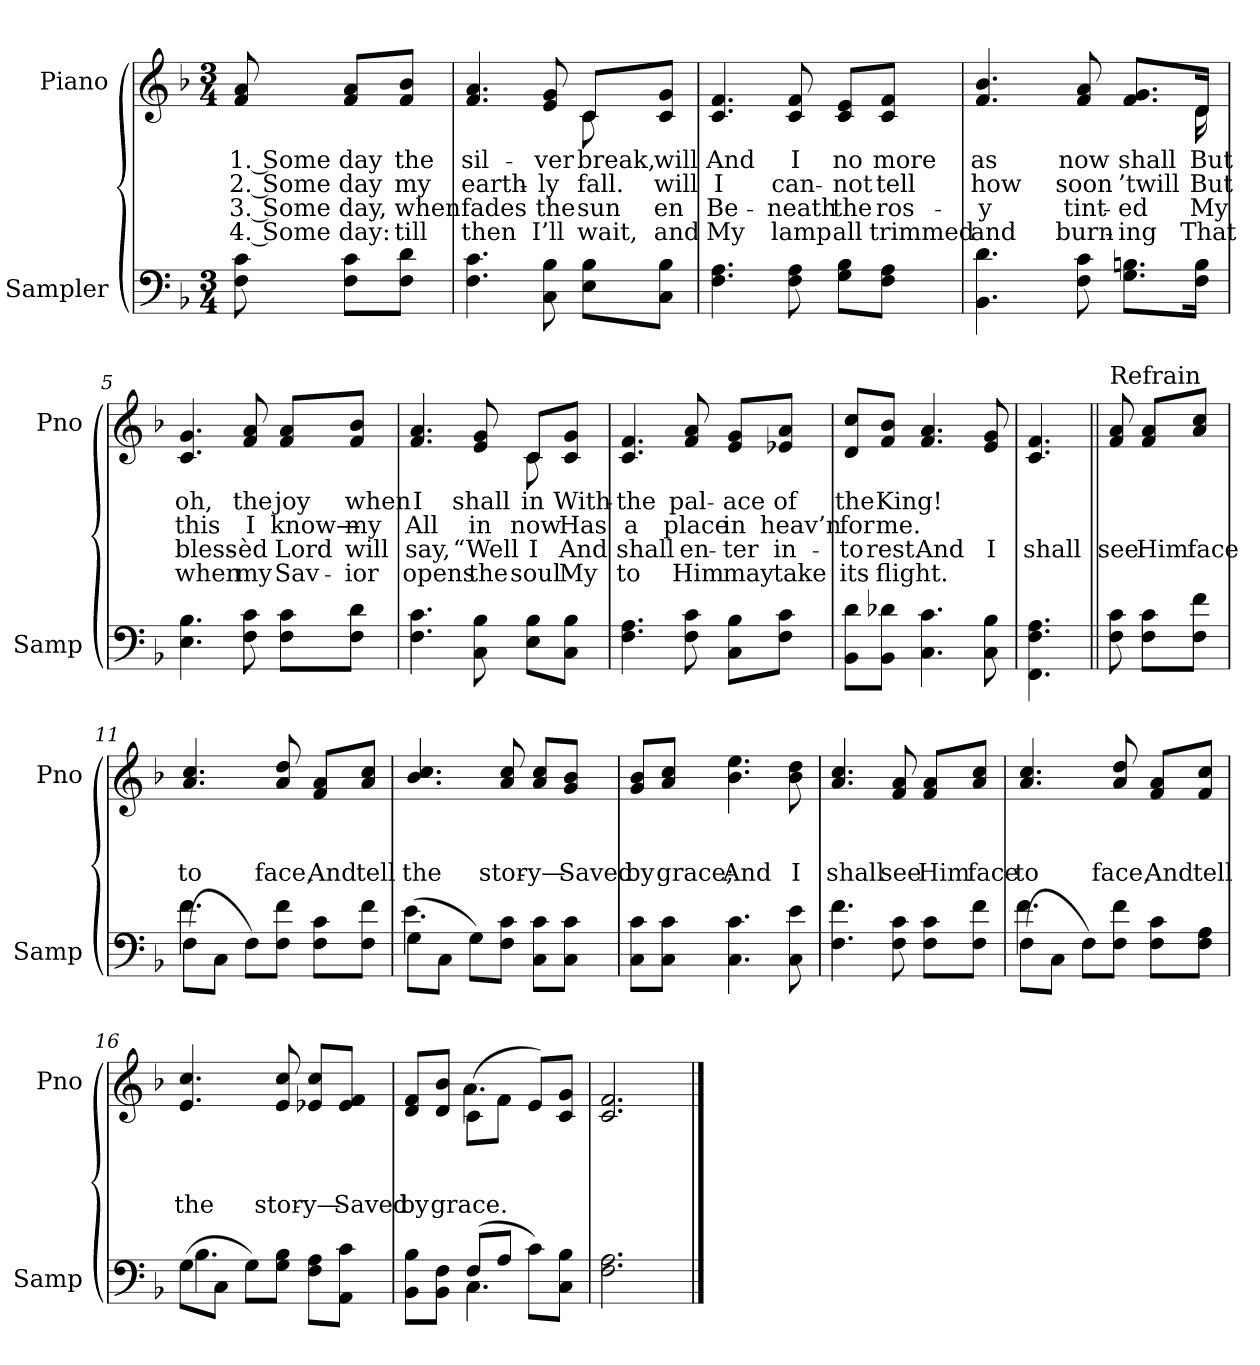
**kern	**kern	**text	**text	**text	**text
*part2	*part1	*part1	*part1	*part1	*part1
*staff2	*staff1	*staff1	*staff1	*staff1	*staff1
*I"Sampler	*I"Piano	*	*	*	*
*I'Samp	*I'Pno	*	*	*	*
*clefF4	*clefG2	*	*	*	*
*k[b-]	*k[b-]	*	*	*	*
*F:	*F:	*	*	*	*
*M3/4	*M3/4	*	*	*	*
=1	=1	=1	=1	=1	=1
8F\ 8c\	8f 8a	1. Some	2. Some	3. Some	4. Some
8F\ 8c\L	8f/ 8a/L	day	day	day,	day:
8F\ 8d\J	8f/ 8b-/J	the	my	when	till
=2	=2	=2	=2	=2	=2
*	*^	*	*	*	*
4.F\ 4.c\	4.f 4.a	2ryy	sil-	earth-	fades	then
8C\ 8B-\	8e 8g	.	-ver	-ly	the	I’ll
8E\ 8B-\L	8c/L	8c	break,	fall.	sun	wait,
8C\ 8B-\J	8c/ 8g/J	8ryy	will	will	-en	and
*	*v	*v	*	*	*	*
=3	=3	=3	=3	=3	=3
4.F\ 4.A\	4.c 4.f	And	I	Be-	My
8F\ 8A\	8c 8f	I	can-	-neath	lamp
8G\ 8B-\L	8c/ 8e/L	no	-not	the	all
8F\ 8A\J	8c/ 8f/J	more	tell	ros-	trimmed
=4	=4	=4	=4	=4	=4
*	*^	*	*	*	*
4.BB-\ 4.d\	4.f 4.b-	8.ryy	as	how	-y	and
*	*v	*v	*	*	*	*
8F\ 8c\	8f 8a	now	soon	tint-	burn-
8.G\ 8.Bn\L	8.f/ 8.g/L	shall	’twill	-ed	-ing
*	*^	*	*	*	*
16F\ 16B\Jk	16d/Jk	16d	But	But	My	That
*	*v	*v	*	*	*	*
=5	=5	=5	=5	=5	=5
4.E\ 4.B-\	4.c/ 4.g/	oh,	this	bless-	when
8F\ 8c\	8f/ 8a/	the	I	-èd	my
8F\ 8c\L	8f/ 8a/L	joy	know—	Lord	Sav-
8F\ 8d\J	8f/ 8b-/J	when	my	will	-ior
=6	=6	=6	=6	=6	=6
*	*^	*	*	*	*
4.F\ 4.c\	4.f/ 4.a/	2ryy	I	All	say,	opens
8C\ 8B-\	8e/ 8g/	.	shall	in	“Well	the
8E\ 8B-\L	8c/L	8c	-in	now	I	soul
8C\ 8B-\J	8c/ 8g/J	8ryy	With-	Has	And	My
*	*v	*v	*	*	*	*
=7	=7	=7	=7	=7	=7
4.F\ 4.A\	4.c/ 4.f/	the	a	shall	to
8F\ 8c\	8f/ 8a/	pal-	place	en-	Him
8C\ 8B-\L	8e/ 8g/L	-ace	in	-ter	may
8F\ 8c\J	8e-X/ 8a/J	of	heav’n	in-	take
=8	=8	=8	=8	=8	=8
8BB-\ 8d\L	8d/ 8cc/L	the	for	-to	its
8BB-\ 8d-X\J	8f/ 8b-/J	King!	me.	rest.	flight.
4.C\ 4.c\	4.f/ 4.a/	.	.	And	.
8C\ 8B-\	8e/ 8g/	.	.	I	.
=9	=9	=9	=9	=9	=9
4.FF\ 4.F\ 4.A\	4.c/ 4.f/	.	.	shall	.
=10||	=10||	=10||	=10||	=10||	=10||
!	!LO:TX:t=Refrain	!	!	!	!
8F\ 8c\	8f/ 8a/	.	.	see	.
8F\ 8c\L	8f/ 8a/L	.	.	Him	.
8F\ 8f\J	8a/ 8cc/J	.	.	face	.
=11	=11	=11	=11	=11	=11
*^	*	*	*	*	*
(8F\L	4.f	4.a/ 4.cc/	.	.	to	.
8C\J	.	.	.	.	.	.
8F\L)	.	.	.	.	.	.
8F\ 8f\J	4.ryy	8a/ 8dd/	.	.	face,	.
8F\ 8c\L	.	8f/ 8a/L	.	.	And	.
8F\ 8f\J	.	8a/ 8cc/J	.	.	tell	.
=12	=12	=12	=12	=12	=12	=12
(8G\L	4.e	4.b-/ 4.cc/	.	.	the	.
8C\J	.	.	.	.	.	.
8G\L)	.	.	.	.	.	.
8F\ 8c\J	4.ryy	8a/ 8cc/	.	.	stor-	.
8C\ 8c\L	.	8a/ 8cc/L	.	.	-y—	.
8C\ 8c\J	.	8g/ 8b-/J	.	.	Saved	.
*v	*v	*	*	*	*	*
=13	=13	=13	=13	=13	=13
8C\ 8c\L	8g/ 8b-/L	.	.	by	.
8C\ 8c\J	8a/ 8cc/J	.	.	grace;	.
4.C\ 4.c\	4.b-\ 4.ee\	.	.	And	.
8C\ 8e\	8b-\ 8dd\	.	.	I	.
=14	=14	=14	=14	=14	=14
4.F\ 4.f\	4.a/ 4.cc/	.	.	shall	.
8F\ 8c\	8f/ 8a/	.	.	see	.
8F\ 8c\L	8f/ 8a/L	.	.	Him	.
8F\ 8f\J	8a/ 8cc/J	.	.	face	.
=15	=15	=15	=15	=15	=15
*^	*	*	*	*	*
(8F\L	4.f	4.a/ 4.cc/	.	.	to	.
8C\J	.	.	.	.	.	.
8F\L)	.	.	.	.	.	.
8F\ 8f\J	4.ryy	8a/ 8dd/	.	.	face,	.
8F\ 8c\L	.	8f/ 8a/L	.	.	And	.
8F\ 8A\J	.	8f/ 8cc/J	.	.	tell	.
=16	=16	=16	=16	=16	=16	=16
(8G\L	4.B-	4.e/ 4.cc/	.	.	the	.
8C\J	.	.	.	.	.	.
8G\L)	.	.	.	.	.	.
8G\ 8B-\J	4.ryy	8e/ 8cc/	.	.	stor-	.
8F\ 8A\L	.	8e-X/ 8cc/L	.	.	-y—	.
8AA\ 8c\J	.	8e-/ 8f/J	.	.	Saved	.
=17	=17	=17	=17	=17	=17	=17
*	*	*^	*	*	*	*
8BB-\ 8B-\L	4ryy	8d/ 8f/L	4ryy	.	.	by	.
8BB-\ 8F\J	.	8d/ 8b-/J	.	.	.	grace.	.
(8F/L	4.C	(8c\L	4.a	.	.	.	.
8A/J	.	8f\J	.	.	.	.	.
8c\L)	.	8e/L)	.	.	.	.	.
8C\ 8B-\J	8ryy	8c/ 8g/J	8ryy	.	.	.	.
*v	*v	*	*	*	*	*	*
*	*v	*v	*	*	*	*
=18	=18	=18	=18	=18	=18
2.F\ 2.A\	2.c/ 2.f/	.	.	.	.
==	==	==	==	==	==
*-	*-	*-	*-	*-	*-
